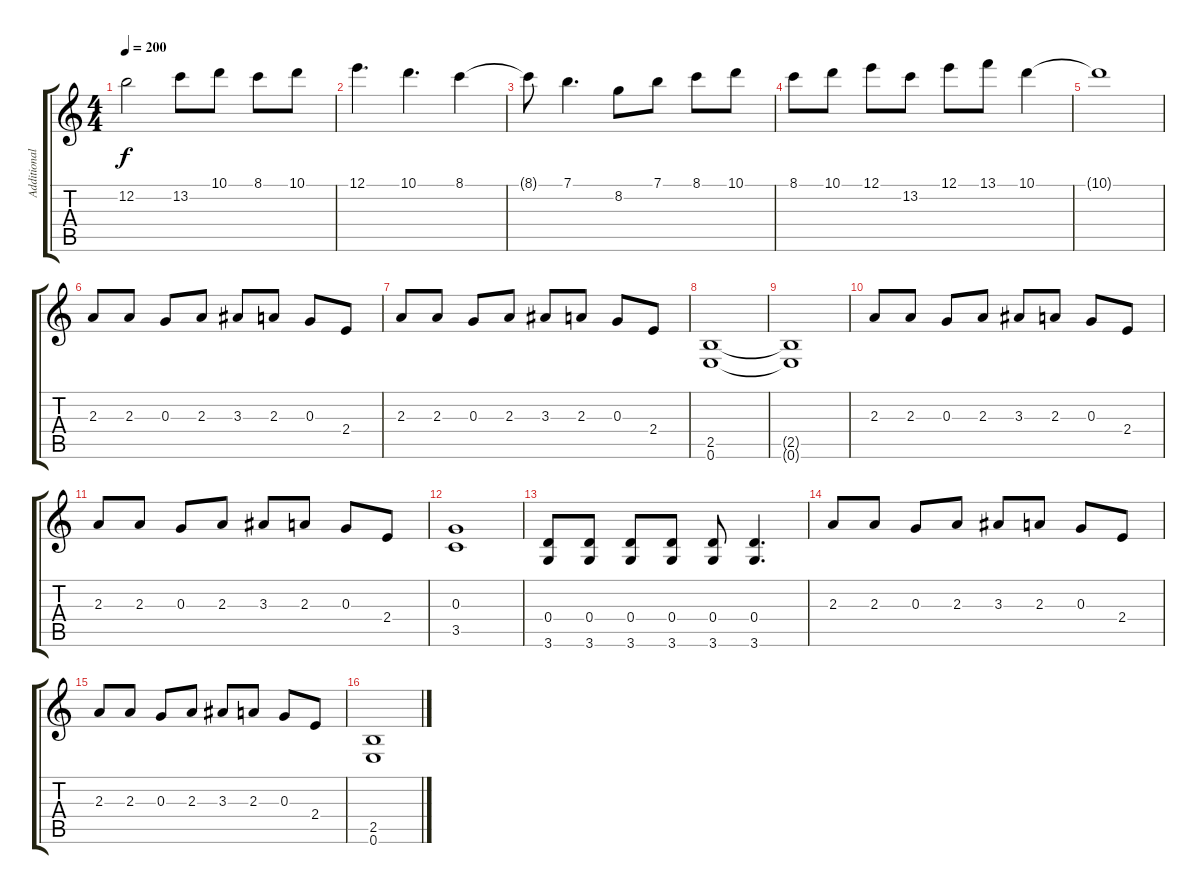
\track ("Additional Guitar2" "Additional") {instrument overdrivenguitar}
\staff {score tabs}
\tuning (E4 B3 G3 D3 A2 E2) {hide}
\ts (4 4)
\tempo 200
\clef g2
\ks c
12.2{t}.2{dy f} 13.2.8 10.1.8 8.1.8 10.1.8 |
12.1.4{d} 10.1.4{d} 8.1.4 |
8.1{t}.8 7.1.4{d} 8.2.8 7.1.8 8.1.8 10.1.8 |
8.1.8 10.1.8 12.1.8 13.2.8 12.1.8 13.1.8 10.1.4 |
10.1{t}.1 |
2.3.8 2.3.8 0.3.8 2.3.8 3.3.8 2.3.8 0.3.8 2.4.8 |
2.3.8 2.3.8 0.3.8 2.3.8 3.3.8 2.3.8 0.3.8 2.4.8 |
(2.5 0.6).1 |
(2.5{t} 0.6{t}).1 |
2.3.8 2.3.8 0.3.8 2.3.8 3.3.8 2.3.8 0.3.8 2.4.8 |
2.3.8 2.3.8 0.3.8 2.3.8 3.3.8 2.3.8 0.3.8 2.4.8 |
(0.3 3.5).1 |
(0.4 3.6).8 (0.4 3.6).8 (0.4 3.6).8 (0.4 3.6).8 (0.4 3.6).8 (0.4 3.6).4{d} |
2.3.8 2.3.8 0.3.8 2.3.8 3.3.8 2.3.8 0.3.8 2.4.8 |
2.3.8 2.3.8 0.3.8 2.3.8 3.3.8 2.3.8 0.3.8 2.4.8 |
(2.5 0.6).1
